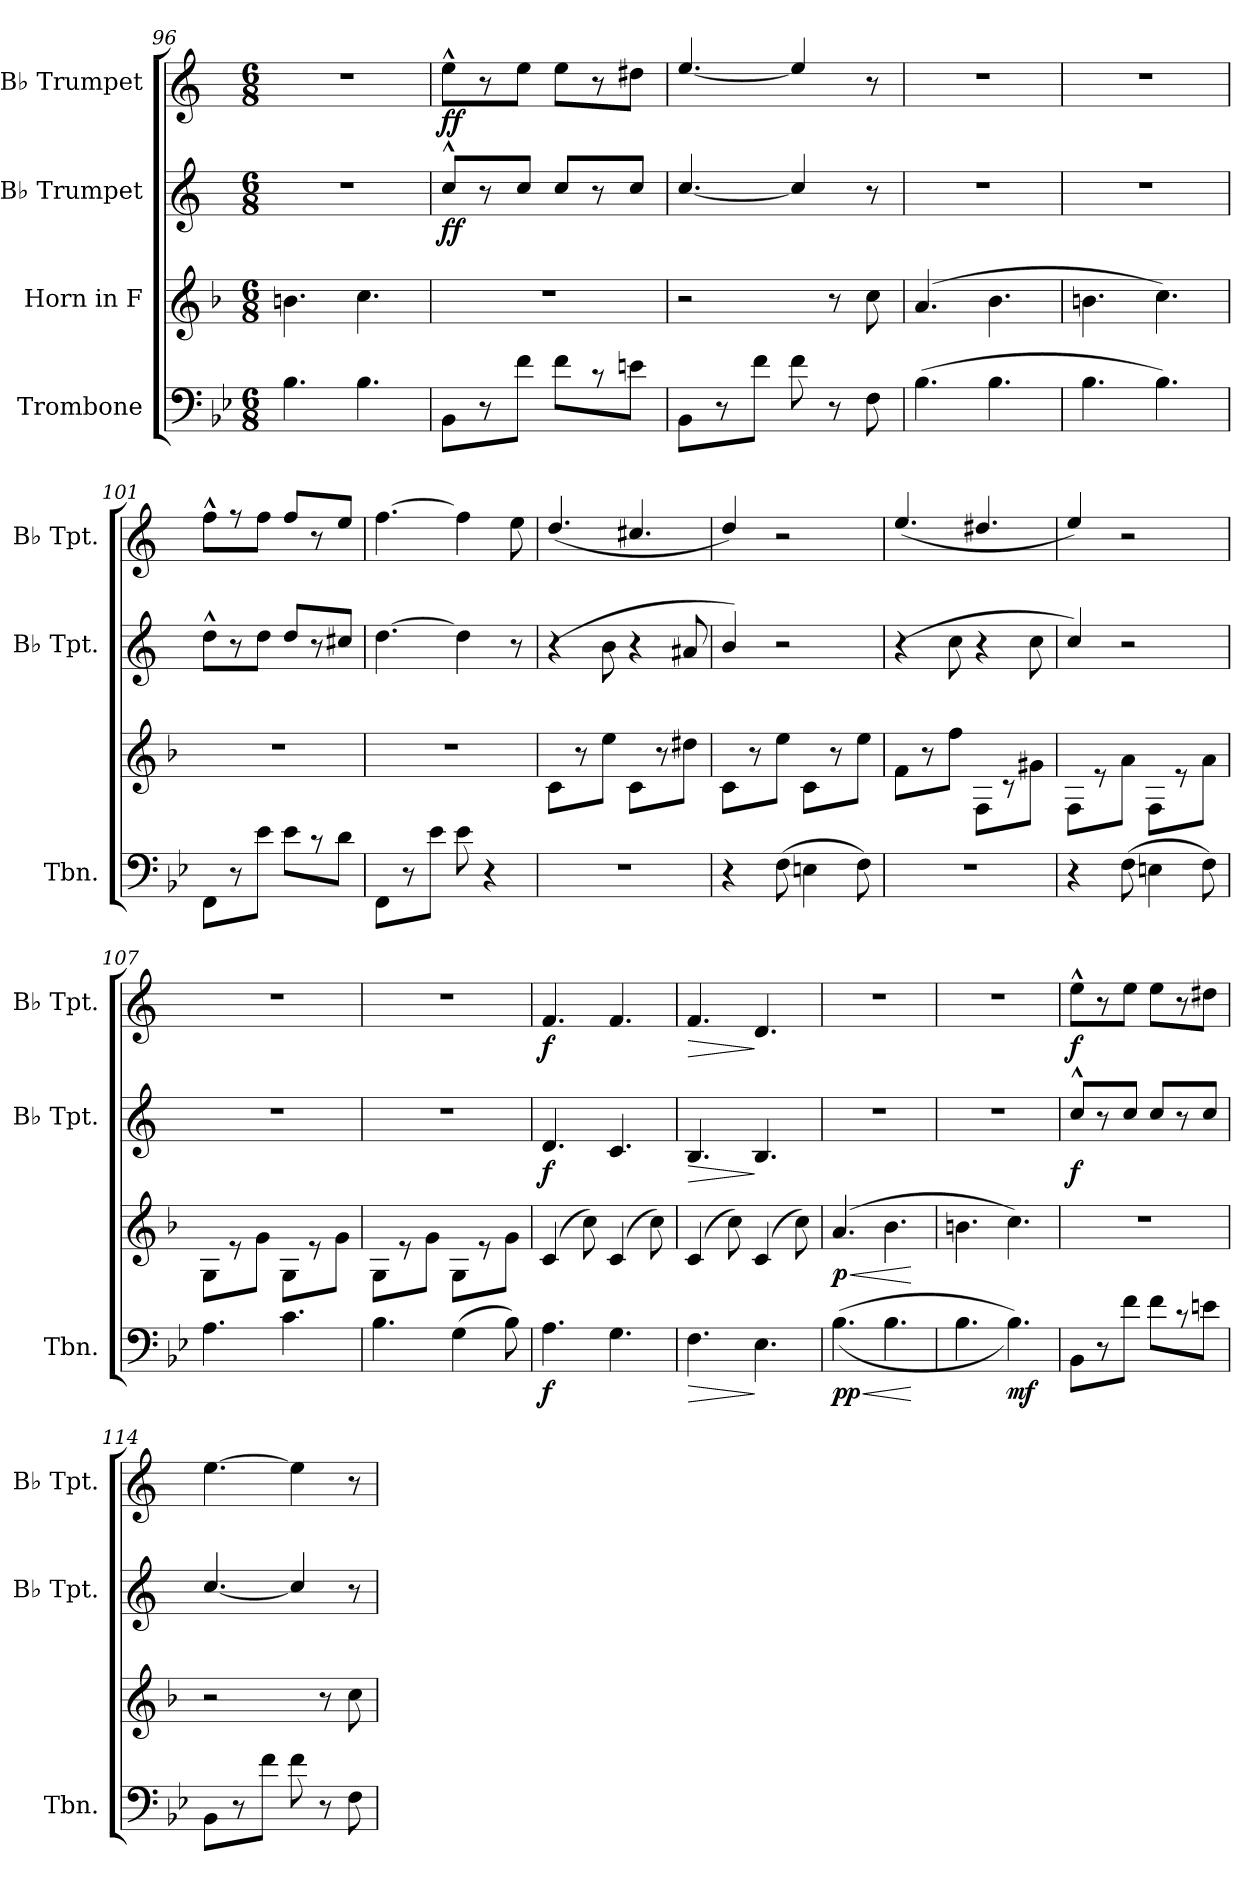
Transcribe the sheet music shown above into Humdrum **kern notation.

**kern	**dynam	**kern	**dynam	**kern	**dynam	**kern	**dynam
*part4	*part4	*part3	*part3	*part2	*part2	*part1	*part1
*staff4	*staff4	*staff3	*staff3	*staff2	*staff2	*staff1	*staff1
*I"Trombone	*	*I"Horn in F	*	*I"B♭ Trumpet	*	*I"B♭ Trumpet	*
*I'Tbn.	*	*	*	*I'B♭ Tpt.	*	*I'B♭ Tpt.	*
*clefF4	*	*clefG2	*	*clefG2	*	*clefG2	*
*	*	*ITrd4c7	*	*ITrd1c2	*	*ITrd1c2	*
*k[b-e-]	*	*k[b-e-]	*	*k[b-e-]	*	*k[b-e-]	*
*M6/8	*	*M6/8	*	*M6/8	*	*M6/8	*
=96	=96	=96	=96	=96	=96	=96	=96
4.B-\	.	4.en\	.	2.r	.	2.r	.
4.B-\	.	4.f\	.	.	.	.	.
!!LO:LB:g=z
=97	=97	=97	=97	=97	=97	=97	=97
!	!	!	!	!	!LO:DY:b	!	!LO:DY:b
8BB-\L	.	2.r	.	8b-^^/L	ff	8dd^^\L	ff
8r	.	.	.	8r	.	8r	.
8f\J	.	.	.	8b-/J	.	8dd\J	.
8f\L	.	.	.	8b-/L	.	8dd\L	.
8r	.	.	.	8r	.	8r	.
8en\J	.	.	.	8b-/J	.	8cc#X\J	.
=98	=98	=98	=98	=98	=98	=98	=98
8BB-\L	.	2r	.	[4.b-/	.	[4.dd/	.
8r	.	.	.	.	.	.	.
8f\J	.	.	.	.	.	.	.
8f\	.	.	.	4b-/]	.	4dd/]	.
8r	.	8r	.	.	.	.	.
8F\	.	8f\	.	8r	.	8r	.
=99	=99	=99	=99	=99	=99	=99	=99
(>4.B-\	.	(>4.d/	.	2.r	.	2.r	.
4.B-\	.	4.e-\	.	.	.	.	.
=100	=100	=100	=100	=100	=100	=100	=100
4.B-\	.	4.en\	.	2.r	.	2.r	.
4.B-\)	.	4.f\)	.	.	.	.	.
=101	=101	=101	=101	=101	=101	=101	=101
8FF\L	.	2.r	.	8cc^^\L	.	8ee-^^\L	.
8r	.	.	.	8r	.	8r	.
8e-\J	.	.	.	8cc\J	.	8ee-\J	.
8e-\L	.	.	.	8cc/L	.	8ee-/L	.
8r	.	.	.	8r	.	8r	.
8d\J	.	.	.	8bn/J	.	8dd/J	.
=102	=102	=102	=102	=102	=102	=102	=102
8FF\L	.	2.r	.	[4.cc\	.	[4.ee-\	.
8r	.	.	.	.	.	.	.
8e-\J	.	.	.	.	.	.	.
8e-\	.	.	.	4cc\]	.	4ee-\]	.
4r	.	.	.	.	.	.	.
.	.	.	.	8r	.	8dd\	.
=103	=103	=103	=103	=103	=103	=103	=103
2.r	.	8F\L	.	(>4r	.	(>4.cc/	.
.	.	8r	.	.	.	.	.
.	.	8a\J	.	8a\	.	.	.
.	.	8F\L	.	4r	.	4.bn/	.
.	.	8r	.	.	.	.	.
.	.	8g#X\J	.	8g#X/	.	.	.
!!LO:LB:g=z
=104	=104	=104	=104	=104	=104	=104	=104
4r	.	8F\L	.	4a/)	.	4cc/)	.
.	.	8r	.	.	.	.	.
(>8F\	.	8a\J	.	2r	.	2r	.
4En\	.	8F\L	.	.	.	.	.
.	.	8r	.	.	.	.	.
8F\)	.	8a\J	.	.	.	.	.
=105	=105	=105	=105	=105	=105	=105	=105
2.r	.	8B-\L	.	(>4r	.	(>4.dd/	.
.	.	8r	.	.	.	.	.
.	.	8b-\J	.	8b-\	.	.	.
.	.	8BB-\L	.	4r	.	4.cc#X/	.
.	.	8r	.	.	.	.	.
.	.	8c#X\J	.	8b-\	.	.	.
=106	=106	=106	=106	=106	=106	=106	=106
4r	.	8BB-\L	.	4b-/)	.	4dd/)	.
.	.	8r	.	.	.	.	.
(>8F\	.	8d\J	.	2r	.	2r	.
4En\	.	8BB-\L	.	.	.	.	.
.	.	8r	.	.	.	.	.
8F\)	.	8d\J	.	.	.	.	.
=107	=107	=107	=107	=107	=107	=107	=107
4.A\	.	8C\L	.	2.r	.	2.r	.
.	.	8r	.	.	.	.	.
.	.	8c\J	.	.	.	.	.
4.c\	.	8C\L	.	.	.	.	.
.	.	8r	.	.	.	.	.
.	.	8c\J	.	.	.	.	.
=108	=108	=108	=108	=108	=108	=108	=108
4.B-\	.	8C\L	.	2.r	.	2.r	.
.	.	8r	.	.	.	.	.
.	.	8c\J	.	.	.	.	.
(>4G\	.	8C\L	.	.	.	.	.
.	.	8r	.	.	.	.	.
8B-\)	.	8c\J	.	.	.	.	.
=109	=109	=109	=109	=109	=109	=109	=109
!	!LO:DY:b	!	!	!	!LO:DY:b	!	!LO:DY:b
4.A\	f	(>4F/	.	4.c/	f	4.e-/	f
.	.	8f\)	.	.	.	.	.
4.G\	.	(>4F/	.	4.B-/	.	4.e-/	.
.	.	8f\)	.	.	.	.	.
!!LO:PB:g=z
=110	=110	=110	=110	=110	=110	=110	=110
!	!LO:HP:b	!	!	!	!LO:HP:b	!	!LO:HP:b
4.F\	>	(>4F/	.	4.A/	>	4.e-/	>
.	.	8f\)	.	.	.	.	.
4.E-\	]	(>4F/	.	4.A/	]	4.c/	]
.	.	8f\)	.	.	.	.	.
=111	=111	=111	=111	=111	=111	=111	=111
!	!LO:HP:b	!	!LO:HP:b	!	!	!	!
!	!LO:DY:n=1:b	!	!	!	!	!	!
!	!LO:DY:n=2:b	!	!LO:DY:n=1:b	!	!	!	!
(>(>4.B-\	< p p	(>4.d/	< p	2.r	.	2.r	.
4.B-\	.	4.e-\	.	.	.	.	.
.	[	.	[	.	.	.	.
=112	=112	=112	=112	=112	=112	=112	=112
4.B-\	.	4.en\	.	2.r	.	2.r	.
!	!LO:DY:b	!	!	!	!	!	!
4.B-\))	mf	4.f\)	.	.	.	.	.
=113	=113	=113	=113	=113	=113	=113	=113
!	!	!	!	!	!LO:DY:b	!	!LO:DY:b
8BB-\L	.	2.r	.	8b-^^/L	f	8dd^^\L	f
8r	.	.	.	8r	.	8r	.
8f\J	.	.	.	8b-/J	.	8dd\J	.
8f\L	.	.	.	8b-/L	.	8dd\L	.
8r	.	.	.	8r	.	8r	.
8en\J	.	.	.	8b-/J	.	8cc#X\J	.
=114	=114	=114	=114	=114	=114	=114	=114
8BB-\L	.	2r	.	[4.b-/	.	[4.dd\	.
8r	.	.	.	.	.	.	.
8f\J	.	.	.	.	.	.	.
8f\	.	.	.	4b-/]	.	4dd\]	.
8r	.	8r	.	.	.	.	.
8F\	.	8f\	.	8r	.	8r	.
=	=	=	=	=	=	=	=
*-	*-	*-	*-	*-	*-	*-	*-
